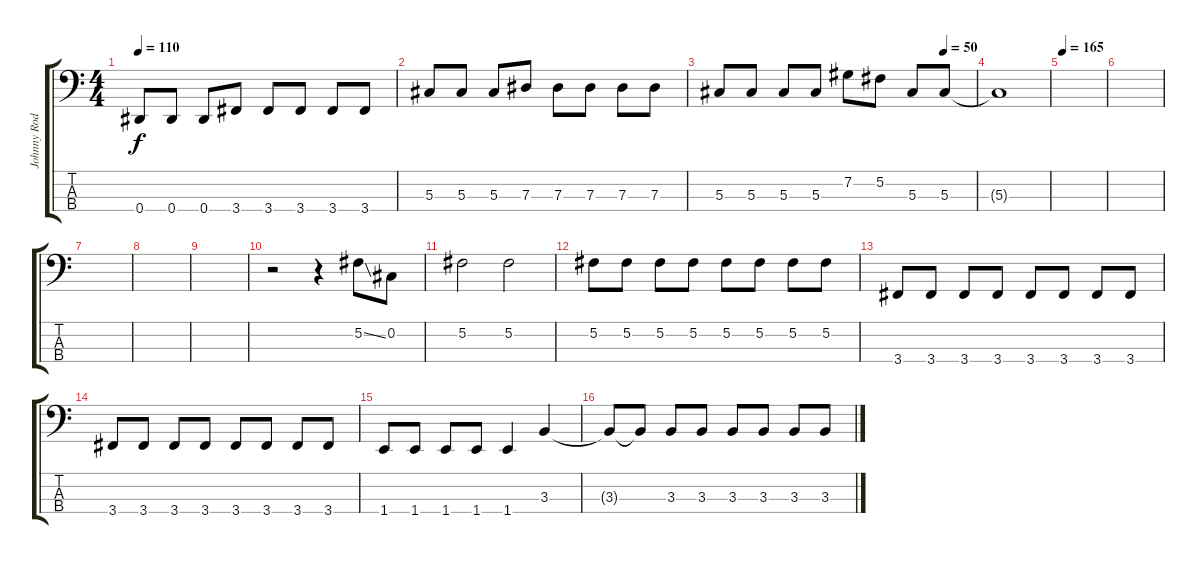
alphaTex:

\track ("Johnny Rod/Bass" "Johnny Rod") {instrument electricbassfinger}
\staff {score tabs}
\tuning (Gb2 Db2 Ab1 Eb1) {hide}
\ts (4 4)
\tempo 110
\clef f4
\ks c
0.4.8{dy f} 0.4.8 0.4.8 3.4.8 3.4.8 3.4.8 3.4.8 3.4.8 |
5.3.8 5.3.8 5.3.8 7.3.8 7.3.8 7.3.8 7.3.8 7.3.8 |
\tempo (50 0.875)
5.3.8 5.3.8 5.3.8 5.3.8 7.2.8 5.2.8 5.3.8 5.3.8 |
5.3{t}.1 |
\tempo 165
|
|
|
|
|
r.2 r.4 5.2{ss}.8 0.2.8 |
5.2.2 5.2.2 |
5.2.8 5.2.8 5.2.8 5.2.8 5.2.8 5.2.8 5.2.8 5.2.8 |
3.4.8 3.4.8 3.4.8 3.4.8 3.4.8 3.4.8 3.4.8 3.4.8 |
3.4.8 3.4.8 3.4.8 3.4.8 3.4.8 3.4.8 3.4.8 3.4.8 |
1.4.8 1.4.8 1.4.8 1.4.8 1.4.4 3.3.4 |
3.3{t}.8 3.3{t}.8 3.3.8 3.3.8 3.3.8 3.3.8 3.3.8 3.3.8
